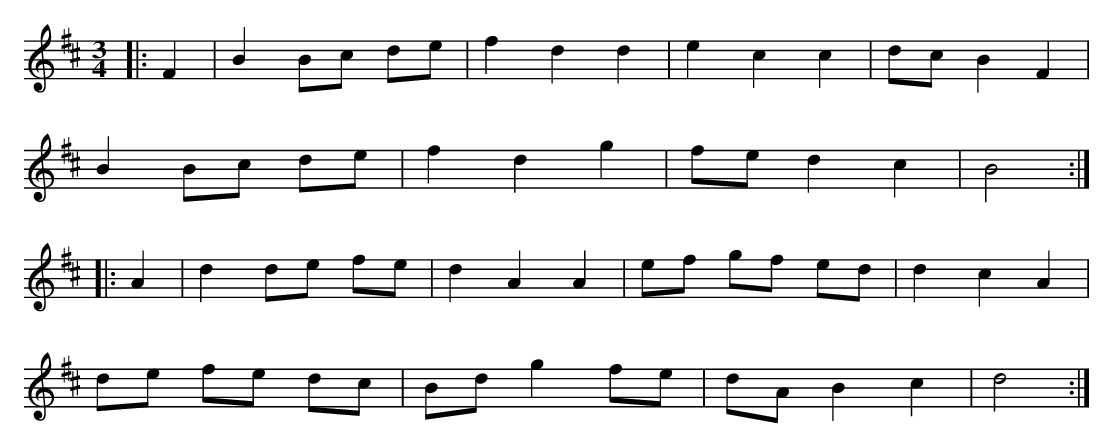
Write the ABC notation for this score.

X:1
M:3/4
K:Bmin
|:F2|B2 Bc de|f2 d2 d2|e2 c2 c2|dc B2 F2|
B2 Bc de|f2 d2 g2|fe d2 c2|B4:|
|:A2|d2 de fe|d2 A2 A2|ef gf ed|d2 c2 A2|
de fe dc|Bd g2 fe|dA B2 c2|d4:|
